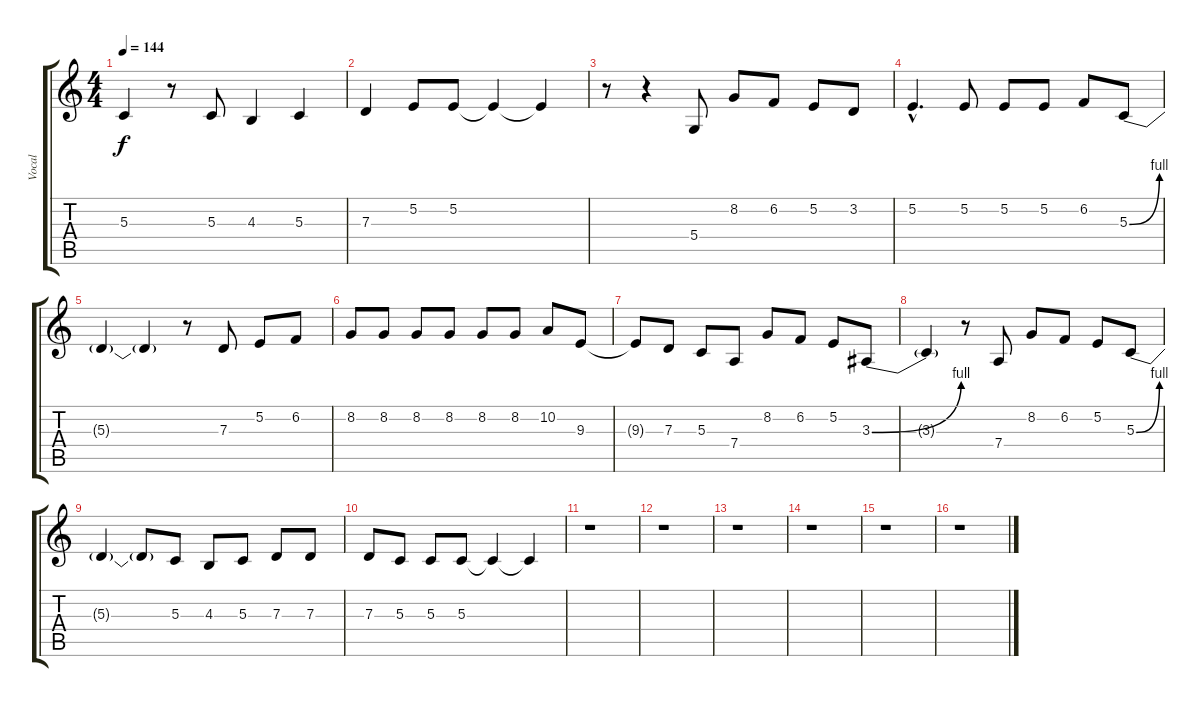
\track ("Vocal" "Vocal") {instrument cello}
\staff {score tabs}
\tuning (E4 B3 G3 D3 A2 E2) {hide}
\ts (4 4)
\tempo 144
\clef g2
\ks c
5.3{t}.4{dy f} r.8 5.3.8 4.3.4 5.3.4 |
7.3.4 5.2.8 5.2.8 5.2{t}.4 5.2{t}.4 |
r.8 r.4 5.4.8 8.2.8 6.2.8 5.2.8 3.2.8 |
5.2{hac}.4{d} 5.2.8 5.2.8 5.2.8 6.2.8 5.3{be (bend 0 0 60 4)}.8 |
5.3{t}.4 5.3{t}.4 r.8 7.3.8 5.2.8 6.2.8 |
8.2.8 8.2.8 8.2.8 8.2.8 8.2.8 8.2.8 10.2.8 9.3.8 |
9.3{t}.8 7.3.8 5.3.8 7.4.8 8.2.8 6.2.8 5.2.8 3.3{be (bend 0 0 60 4)}.8 |
3.3{t}.4 r.8 7.4.8 8.2.8 6.2.8 5.2.8 5.3{be (bend 0 0 60 4)}.8 |
5.3{t}.4 5.3{t}.8 5.3.8 4.3.8 5.3.8 7.3.8 7.3.8 |
7.3.8 5.3.8 5.3.8 5.3.8 5.3{t}.4 5.3{t}.4 |
r.1 |
r.1 |
r.1 |
r.1 |
r.1 |
r.1
